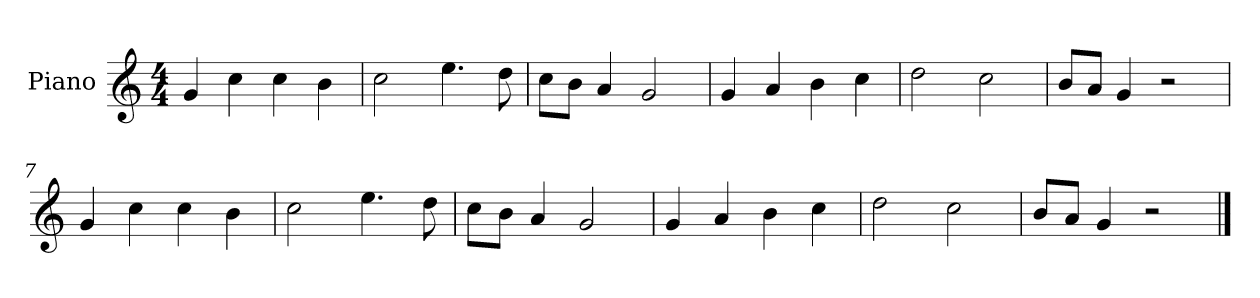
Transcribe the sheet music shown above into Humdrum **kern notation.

**kern
*part1
*staff1
*I"Piano
*I'P-no
*clefG2
*k[]
*M4/4
*MM90
=1
4g/
4cc\
4cc\
4b\
=2
2cc\
4.ee\
8dd\
=3
8cc\L
8b\J
4a/
2g/
=4
4g/
4a/
4b\
4cc\
=5
2dd\
2cc\
=6
8b/L
8a/J
4g/
2r
=7
4g/
4cc\
4cc\
4b\
=8
2cc\
4.ee\
8dd\
=9
8cc\L
8b\J
4a/
2g/
!!LO:LB:g=z
=10
4g/
4a/
4b\
4cc\
=11
2dd\
2cc\
=12
8b/L
8a/J
4g/
2r
==
*-
